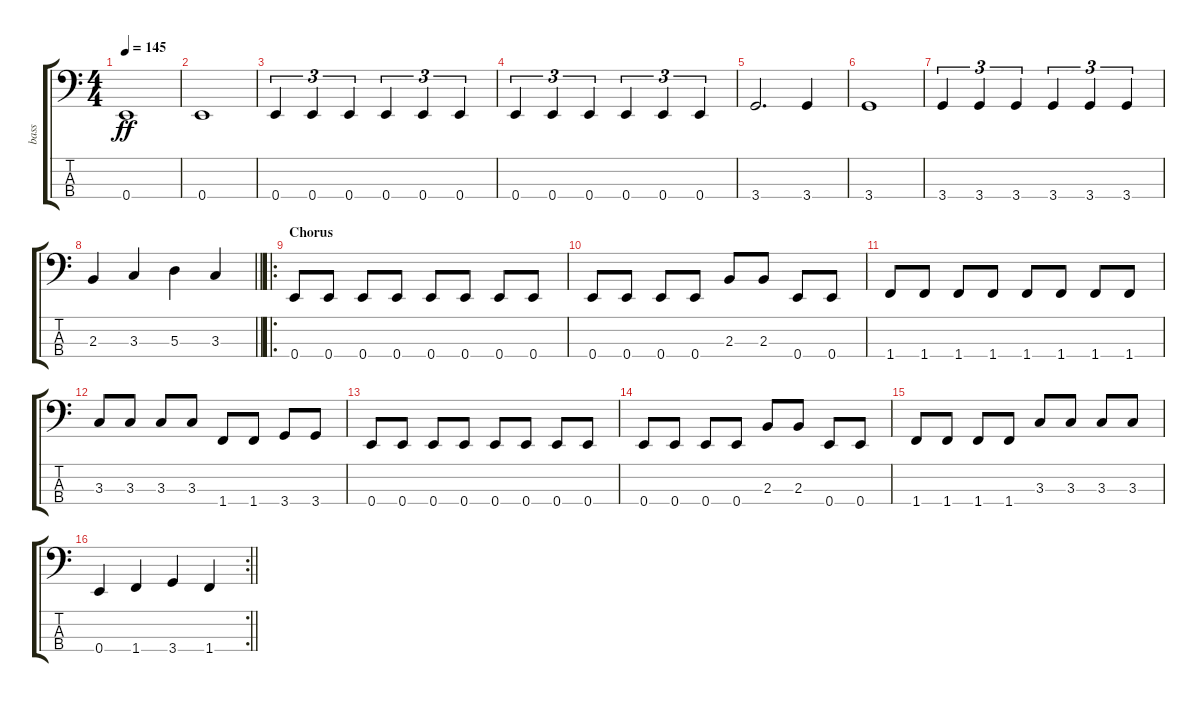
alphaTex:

\track ("bass" "bass") {instrument electricbassfinger}
\staff {score tabs}
\tuning (G2 D2 A1 E1) {hide}
\ts (4 4)
\tempo 145
\clef f4
\ks c
0.4.1{dy ff} |
0.4.1 |
0.4.4{tu (3 2)} 0.4.4{tu (3 2)} 0.4.4{tu (3 2)} 0.4.4{tu (3 2)} 0.4.4{tu (3 2)} 0.4.4{tu (3 2)} |
0.4.4{tu (3 2)} 0.4.4{tu (3 2)} 0.4.4{tu (3 2)} 0.4.4{tu (3 2)} 0.4.4{tu (3 2)} 0.4.4{tu (3 2)} |
3.4.2{d} 3.4.4 |
3.4.1 |
3.4.4{tu (3 2)} 3.4.4{tu (3 2)} 3.4.4{tu (3 2)} 3.4.4{tu (3 2)} 3.4.4{tu (3 2)} 3.4.4{tu (3 2)} |
\barLineRight lightlight
2.3.4 3.3.4 5.3.4 3.3.4 |
\ro
\section ("" "Chorus")
0.4.8 0.4.8 0.4.8 0.4.8 0.4.8 0.4.8 0.4.8 0.4.8 |
0.4.8 0.4.8 0.4.8 0.4.8 2.3.8 2.3.8 0.4.8 0.4.8 |
1.4.8 1.4.8 1.4.8 1.4.8 1.4.8 1.4.8 1.4.8 1.4.8 |
3.3.8 3.3.8 3.3.8 3.3.8 1.4.8 1.4.8 3.4.8 3.4.8 |
0.4.8 0.4.8 0.4.8 0.4.8 0.4.8 0.4.8 0.4.8 0.4.8 |
0.4.8 0.4.8 0.4.8 0.4.8 2.3.8 2.3.8 0.4.8 0.4.8 |
1.4.8 1.4.8 1.4.8 1.4.8 3.3.8 3.3.8 3.3.8 3.3.8 |
\rc 2
\barLineRight lightlight
0.4.4 1.4.4 3.4.4 1.4.4
